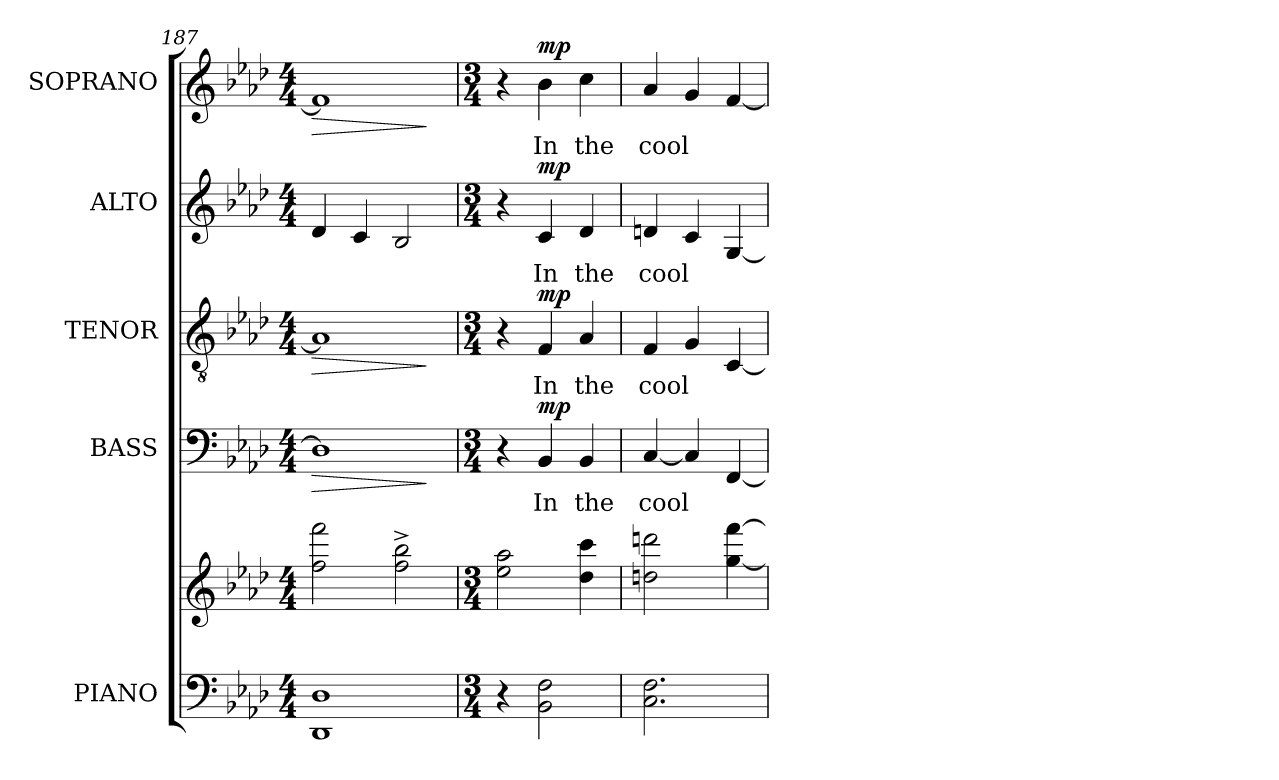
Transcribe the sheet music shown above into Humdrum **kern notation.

**kern	**kern	**kern	**text	**dynam	**kern	**text	**dynam	**kern	**text	**dynam	**kern	**text	**dynam
*part5	*part5	*part4	*part4	*part4	*part3	*part3	*part3	*part2	*part2	*part2	*part1	*part1	*part1
*staff6	*staff5	*staff4	*staff4	*staff4	*staff3	*staff3	*staff3	*staff2	*staff2	*staff2	*staff1	*staff1	*staff1
*I"PIANO	*	*I"BASS	*	*	*I"TENOR	*	*	*I"ALTO	*	*	*I"SOPRANO	*	*
*I'PNO.	*	*I'B.	*	*	*I'T.	*	*	*I'A.	*	*	*I'S.	*	*
*clefF4	*clefG2	*clefF4	*	*	*clefGv2	*	*	*clefG2	*	*	*clefG2	*	*
*	*	*	*	*	*ITrd7c12	*	*	*	*	*	*	*	*
*k[b-e-a-d-]	*k[b-e-a-d-]	*k[b-e-a-d-]	*	*	*k[b-e-a-d-]	*	*	*k[b-e-a-d-]	*	*	*k[b-e-a-d-]	*	*
*A-:	*A-:	*A-:	*	*	*A-:	*	*	*A-:	*	*	*A-:	*	*
*M4/4	*M4/4	*M4/4	*	*	*M4/4	*	*	*M4/4	*	*	*M4/4	*	*
=187	=187	=187	=187	=187	=187	=187	=187	=187	=187	=187	=187	=187	=187
!	!	!	!	!LO:HP:b	!	!	!LO:HP:b	!	!	!	!	!	!LO:HP:b
1DD-i 1D-i	2ffi\ 2fffi	1D-i]	.	>	1AA-i]	.	>	4d-i/	.	.	1fi]	.	>
.	.	.	.	.	.	.	.	4ci/	.	.	.	.	.
.	2ffi\^ 2bb-i^	.	.	.	.	.	.	2B-i/	.	.	.	.	.
.	.	.	.	]	.	.	]	.	.	.	.	.	]
=188	=188	=188	=188	=188	=188	=188	=188	=188	=188	=188	=188	=188	=188
*M3/4	*M3/4	*M3/4	*	*	*M3/4	*	*	*M3/4	*	*	*M3/4	*	*
4r	2ee-i\ 2aa-i	4r	.	.	4r	.	.	4r	.	.	4r	.	.
!	!	!	!LO:LY:b:color=#000000	!	!	!	!	!	!	!	!	!	!
!	!	!	!	!	!	!LO:LY:b:color=#000000	!	!	!	!	!	!	!
!	!	!	!	!	!	!	!	!	!LO:LY:b:color=#000000	!	!	!	!
!	!	!	!	!	!	!	!	!	!	!	!	!LO:LY:b:color=#000000	!
2BB-i\ 2Fi	.	4BB-i/	In	mp	4FFi/	In	mp	4ci/	In	mp	4b-i\	In	mp
!	!	!	!LO:LY:b:color=#000000	!	!	!	!	!	!	!	!	!	!
!	!	!	!	!	!	!LO:LY:b:color=#000000	!	!	!	!	!	!	!
!	!	!	!	!	!	!	!	!	!LO:LY:b:color=#000000	!	!	!	!
!	!	!	!	!	!	!	!	!	!	!	!	!LO:LY:b:color=#000000	!
.	4dd-i\ 4ccci	4BB-i/	the	.	4AA-i/	the	.	4d-i/	the	.	4cci\	the	.
!!LO:LB:g=z
=189	=189	=189	=189	=189	=189	=189	=189	=189	=189	=189	=189	=189	=189
!	!	!	!LO:LY:b:color=#000000	!	!	!	!	!	!	!	!	!	!
!	!	!	!	!	!	!LO:LY:b:color=#000000	!	!	!	!	!	!	!
!	!	!	!	!	!	!	!	!	!LO:LY:b:color=#000000	!	!	!	!
!	!	!	!	!	!	!	!	!	!	!	!	!LO:LY:b:color=#000000	!
2.Ci\ 2.Fi	2ddni\ 2dddni	[4Ci/	cool	.	4FFi/	cool	.	4dni/	cool	.	4a-i/	cool	.
.	.	4Ci/]	.	.	4GGi/	.	.	4ci/	.	.	4gi/	.	.
.	[4ggi\ [4fffi	[4FFi/	.	.	[4CCi/	.	.	[4Gi/	.	.	[4fi/	.	.
=	=	=	=	=	=	=	=	=	=	=	=	=	=
*-	*-	*-	*-	*-	*-	*-	*-	*-	*-	*-	*-	*-	*-
